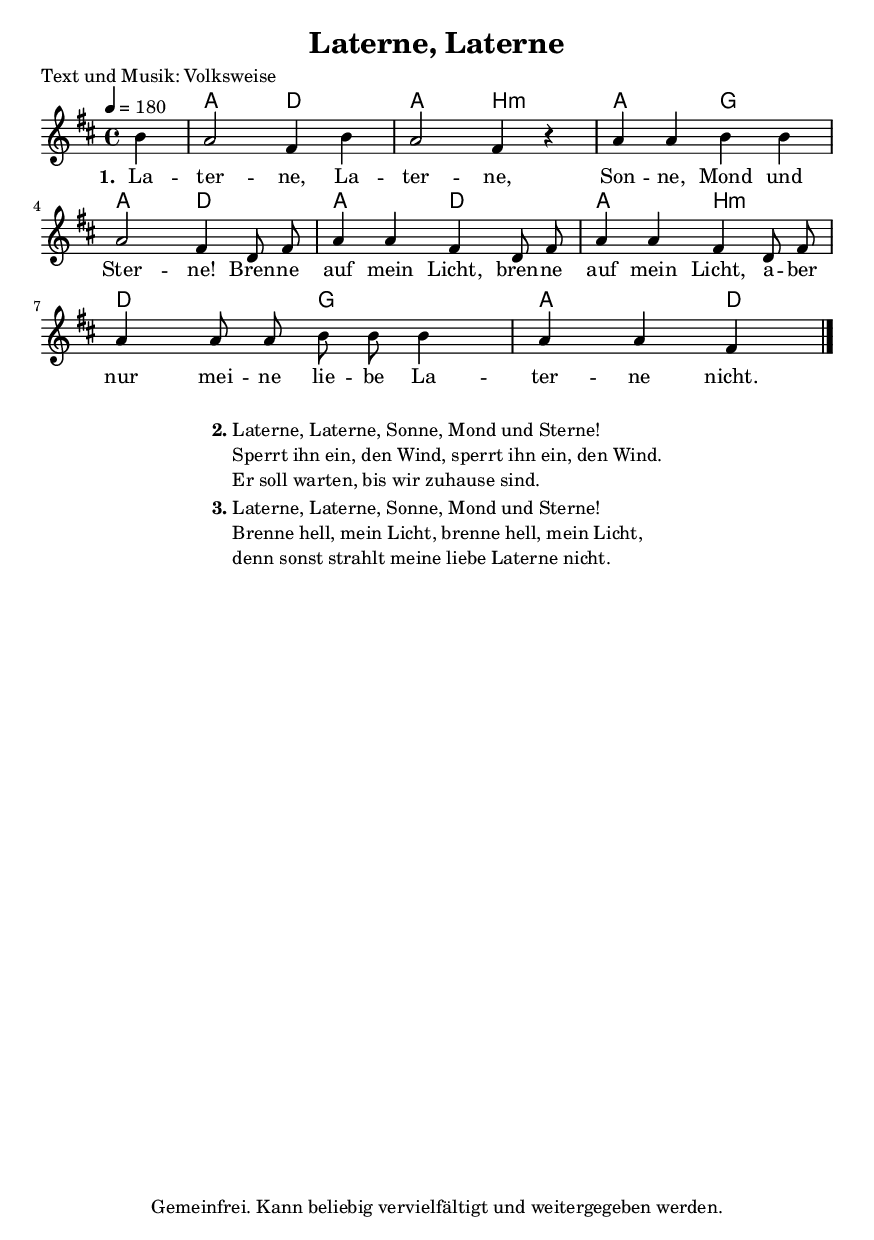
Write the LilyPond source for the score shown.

% ****************************************************************
% *** Created on Thu Feb 03 22:24:02 CET 2011 by Wolfgang Pilz ***
% ****************************************************************
%
% geringfügige Änderungen von Hauke Rehr

% *** Vorspann                                                 ***
\version "2.12.3"
\include "deutsch.ly"
\include "default.ly"

#(set-global-staff-size 16)

\header {
  title = "Laterne, Laterne"
  poet = "Text und Musik: Volksweise"
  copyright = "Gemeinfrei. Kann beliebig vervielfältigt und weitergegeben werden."
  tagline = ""
id="ee755016af1db3323cb6fdb35295ba7078552942"
}


% ****************************************************************
% *** Text und Melodie                                         ***
% ****************************************************************

laterneVerse= \lyricmode {
  \set stanza = #"1. "
  La -- ter -- ne, La -- ter -- ne,
  Son -- ne, Mond und Ster -- ne!
  Bren -- ne auf mein Licht, bren -- ne auf mein Licht,
  a -- ber nur mei -- ne lie -- be La -- ter -- ne nicht.
}

laterneVoice = \new Staff {
        
  \time 4/4
  \key d \major
  \tempo 4 = 180
  \clef treble
  \relative c'' {
    \context Voice = "laterneMelody" {
      \dynamicUp
      \autoBeamOff
    % Type notes here
      \partial 4		h4
      a2		fis4 	h4
      a2 		fis4 	r
      a4 	a4	h4 	h4
      \break
      a2    		fis4 	d8 fis8
      a4 	a4 	fis4 	d8 fis8
      a4 	a4 	fis4 	d8 fis8
      \break
      a4 	a8 a8 	h8 h8   h4
      a4 	a4 	fis4
      \bar "|."
    }
  }
}

laterneHarmonies = \chordmode {
  \germanChords
  s4 a2 d2 a2 h2:m a2 g2 a2 d2
  a2 d2 a2 h2:m d2 g2 a2 d4
}

% ****************************************************************
% *** Generierung                                              ***
% ****************************************************************

\score {
  <<
    \context ChordNames { \laterneHarmonies }
    \laterneVoice
    \context Lyrics = "llaterneMelody" \lyricmode {
      \lyricsto "laterneMelody" \laterneVerse
    }
  >>
 \layout {}
 \midi {}
}

\markup {
  \fill-line {
    \hspace #0.1
    \column {
      \line {
        \bold "2."
        \column {
          "Laterne, Laterne, Sonne, Mond und Sterne! "
          "Sperrt ihn ein, den Wind, sperrt ihn ein, den Wind."
          "Er soll warten, bis wir zuhause sind."
        }
      }

      \hspace #0.3
      \line {
        \bold "3."
        \column {
          "Laterne, Laterne, Sonne, Mond und Sterne!"
          "Brenne hell, mein Licht, brenne hell, mein Licht,"
          "denn sonst strahlt meine liebe Laterne nicht."
        }
      }
    }

    \hspace #0.1
  }
}

 % some settings % vim: sw=2 et
